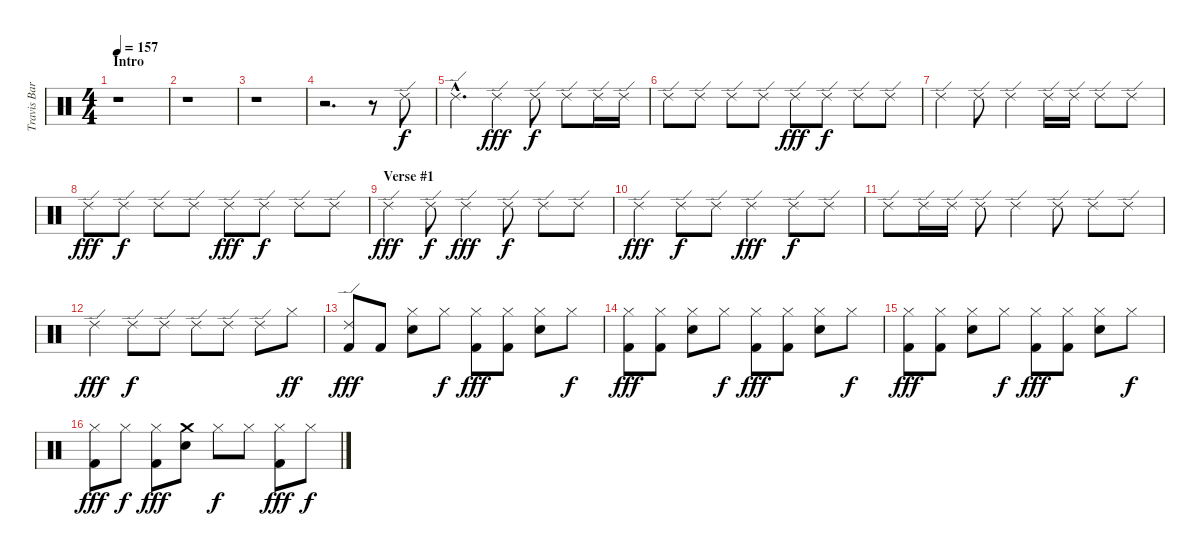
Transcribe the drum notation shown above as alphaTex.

\track ("Travis Barker - Drums" "Travis Bar") {instrument percussion}
\staff {score}
\articulation defaults
\ts (4 4)
\section ("" "Intro")
\tempo 157
\clef neutral
\ks c
r.1{dy f} |
r.1 |
r.1 |
r.2{d} r.8 "Ride (edge) 2".8 |
"Ride (edge) 2"{hac}.4{d} "Ride (edge) 2".4{dy fff} "Ride (edge) 2".8{dy f} "Ride (edge) 2".8 "Ride (edge) 2".16 "Ride (edge) 2".16 |
"Ride (edge) 2".8 "Ride (edge) 2".8 "Ride (edge) 2".8 "Ride (edge) 2".8 "Ride (edge) 2".8{dy fff} "Ride (edge) 2".8{dy f} "Ride (edge) 2".8 "Ride (edge) 2".8 |
"Ride (edge) 2".4 "Ride (edge) 2".8 "Ride (edge) 2".4 "Ride (edge) 2".16 "Ride (edge) 2".16 "Ride (edge) 2".8 "Ride (edge) 2".8 |
"Ride (edge) 2".8{dy fff} "Ride (edge) 2".8{dy f} "Ride (edge) 2".8 "Ride (edge) 2".8 "Ride (edge) 2".8{dy fff} "Ride (edge) 2".8{dy f} "Ride (edge) 2".8 "Ride (edge) 2".8 |
\section ("" "Verse #1")
"Ride (edge) 2".4{dy fff} "Ride (edge) 2".8{dy f} "Ride (edge) 2".4{dy fff} "Ride (edge) 2".8{dy f} "Ride (edge) 2".8 "Ride (edge) 2".8 |
"Ride (edge) 2".4{dy fff} "Ride (edge) 2".8{dy f} "Ride (edge) 2".8 "Ride (edge) 2".4{dy fff} "Ride (edge) 2".8{dy f} "Ride (edge) 2".8 |
"Ride (edge) 2".8 "Ride (edge) 2".16 "Ride (edge) 2".16 "Ride (edge) 2".8 "Ride (edge) 2".4 "Ride (edge) 2".8 "Ride (edge) 2".8 "Ride (edge) 2".8 |
"Ride (edge) 2".4{dy fff} "Ride (edge) 2".8{dy f} "Ride (edge) 2".8 "Ride (edge) 2".8 "Ride (edge) 2".8 "Ride (edge) 2".8 "Hi-Hat (closed)".8{dy ff} |
("Ride (edge) 2" "Kick (hit) 2").8{dy fff} "Kick (hit) 2".8 ("Hi-Hat (closed)" "Electric Snare (hit)").8 "Hi-Hat (closed)".8{dy f} ("Hi-Hat (closed)" "Kick (hit) 2").8{dy fff} ("Hi-Hat (closed)" "Kick (hit) 2").8 ("Hi-Hat (closed)" "Electric Snare (hit)").8 "Hi-Hat (closed)".8{dy f} |
("Hi-Hat (closed)" "Kick (hit) 2").8{dy fff} ("Hi-Hat (closed)" "Kick (hit) 2").8 ("Hi-Hat (closed)" "Electric Snare (hit)").8 "Hi-Hat (closed)".8{dy f} ("Hi-Hat (closed)" "Kick (hit) 2").8{dy fff} ("Hi-Hat (closed)" "Kick (hit) 2").8 ("Hi-Hat (closed)" "Electric Snare (hit)").8 "Hi-Hat (closed)".8{dy f} |
("Hi-Hat (closed)" "Kick (hit) 2").8{dy fff} ("Hi-Hat (closed)" "Kick (hit) 2").8 ("Hi-Hat (closed)" "Electric Snare (hit)").8 "Hi-Hat (closed)".8{dy f} ("Hi-Hat (closed)" "Kick (hit) 2").8{dy fff} ("Hi-Hat (closed)" "Kick (hit) 2").8 ("Hi-Hat (closed)" "Electric Snare (hit)").8 "Hi-Hat (closed)".8{dy f} |
("Hi-Hat (closed)" "Kick (hit) 2").8{dy fff} "Hi-Hat (closed)".8{dy f} ("Hi-Hat (closed)" "Kick (hit) 2").8{dy fff} ("Crash medium (hit)" "Electric Snare (hit)").8 "Hi-Hat (closed)".8{dy f} "Hi-Hat (closed)".8 ("Hi-Hat (closed)" "Kick (hit) 2").8{dy fff} "Hi-Hat (closed)".8{dy f}
